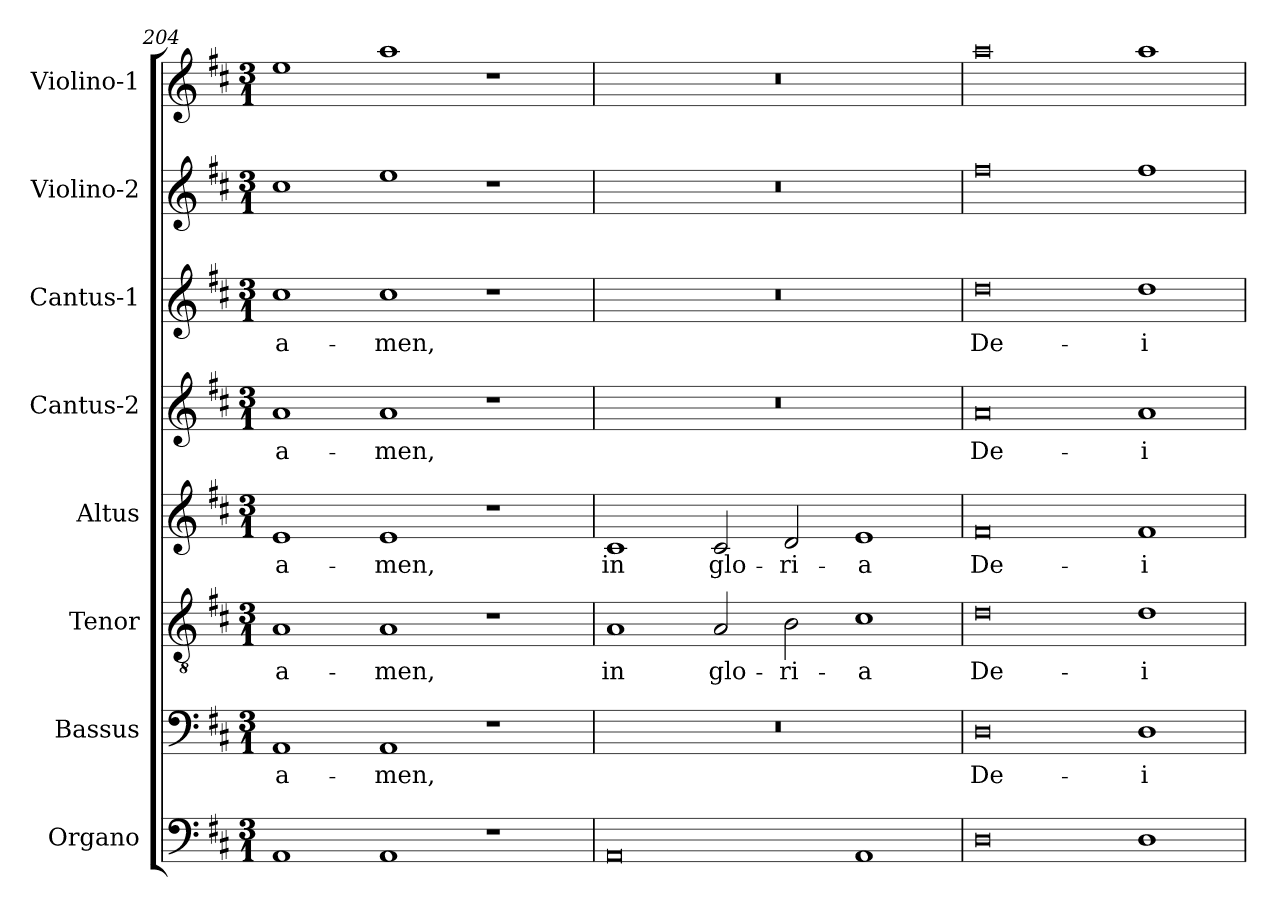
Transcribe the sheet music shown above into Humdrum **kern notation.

**kern	**kern	**text	**kern	**text	**kern	**text	**kern	**text	**kern	**text	**kern	**kern
*part8	*part7	*part7	*part6	*part6	*part5	*part5	*part4	*part4	*part3	*part3	*part2	*part1
*staff8	*staff7	*staff7	*staff6	*staff6	*staff5	*staff5	*staff4	*staff4	*staff3	*staff3	*staff2	*staff1
*I"Organo	*I"Bassus	*	*I"Tenor	*	*I"Altus	*	*I"Cantus-2	*	*I"Cantus-1	*	*I"Violino-2	*I"Violino-1
*I'Og	*I'B	*	*I'T	*	*I'A	*	*I'C2	*	*I'C1	*	*I'V2	*I'V1
*clefF4	*clefF4	*	*clefGv2	*	*clefG2	*	*clefG2	*	*clefG2	*	*clefG2	*clefG2
*k[f#c#]	*k[f#c#]	*	*k[f#c#]	*	*k[f#c#]	*	*k[f#c#]	*	*k[f#c#]	*	*k[f#c#]	*k[f#c#]
*D:	*D:	*	*D:	*	*D:	*	*D:	*	*D:	*	*D:	*D:
*M3/1	*M3/1	*	*M3/1	*	*M3/1	*	*M3/1	*	*M3/1	*	*M3/1	*M3/1
=204	=204	=204	=204	=204	=204	=204	=204	=204	=204	=204	=204	=204
!	!	!LO:LY:b	!	!	!	!	!	!	!	!	!	!
!	!	!	!	!LO:LY:b	!	!	!	!	!	!	!	!
!	!	!	!	!	!	!LO:LY:b	!	!	!	!	!	!
!	!	!	!	!	!	!	!	!LO:LY:b	!	!	!	!
!	!	!	!	!	!	!	!	!	!	!LO:LY:b	!	!
1AA	1AA	a-	1A	a-	1e	a-	1a	a-	1cc#	a-	1cc#	1ee
!	!	!LO:LY:b	!	!	!	!	!	!	!	!	!	!
!	!	!	!	!LO:LY:b	!	!	!	!	!	!	!	!
!	!	!	!	!	!	!LO:LY:b	!	!	!	!	!	!
!	!	!	!	!	!	!	!	!LO:LY:b	!	!	!	!
!	!	!	!	!	!	!	!	!	!	!LO:LY:b	!	!
1AA	1AA	-men,	1A	-men,	1e	-men,	1a	-men,	1cc#	-men,	1ee	1aa
1r	1r	.	1r	.	1r	.	1r	.	1r	.	1r	1r
=205	=205	=205	=205	=205	=205	=205	=205	=205	=205	=205	=205	=205
!	!	!	!	!LO:LY:b	!	!	!	!	!	!	!	!
!	!	!	!	!	!	!LO:LY:b	!	!	!	!	!	!
0AA	0.r	.	1A	in	1c#	in	0.r	.	0.r	.	0.r	0.r
!	!	!	!	!LO:LY:b	!	!	!	!	!	!	!	!
!	!	!	!	!	!	!LO:LY:b	!	!	!	!	!	!
.	.	.	2A/	glo-	2c#/	glo-	.	.	.	.	.	.
!	!	!	!	!LO:LY:b	!	!	!	!	!	!	!	!
!	!	!	!	!	!	!LO:LY:b	!	!	!	!	!	!
.	.	.	2B\	-ri-	2d/	-ri-	.	.	.	.	.	.
!	!	!	!	!LO:LY:b	!	!	!	!	!	!	!	!
!	!	!	!	!	!	!LO:LY:b	!	!	!	!	!	!
1AA	.	.	1c#	-a	1e	-a	.	.	.	.	.	.
=206	=206	=206	=206	=206	=206	=206	=206	=206	=206	=206	=206	=206
!	!	!LO:LY:b	!	!	!	!	!	!	!	!	!	!
!	!	!	!	!LO:LY:b	!	!	!	!	!	!	!	!
!	!	!	!	!	!	!LO:LY:b	!	!	!	!	!	!
!	!	!	!	!	!	!	!	!LO:LY:b	!	!	!	!
!	!	!	!	!	!	!	!	!	!	!LO:LY:b	!	!
0D	0D	De-	0d	De-	0f#	De-	0a	De-	0dd	De-	0ff#	0aa
!	!	!LO:LY:b	!	!	!	!	!	!	!	!	!	!
!	!	!	!	!LO:LY:b	!	!	!	!	!	!	!	!
!	!	!	!	!	!	!LO:LY:b	!	!	!	!	!	!
!	!	!	!	!	!	!	!	!LO:LY:b	!	!	!	!
!	!	!	!	!	!	!	!	!	!	!LO:LY:b	!	!
1D	1D	-i	1d	-i	1f#	-i	1a	-i	1dd	-i	1ff#	1aa
=	=	=	=	=	=	=	=	=	=	=	=	=
*-	*-	*-	*-	*-	*-	*-	*-	*-	*-	*-	*-	*-
